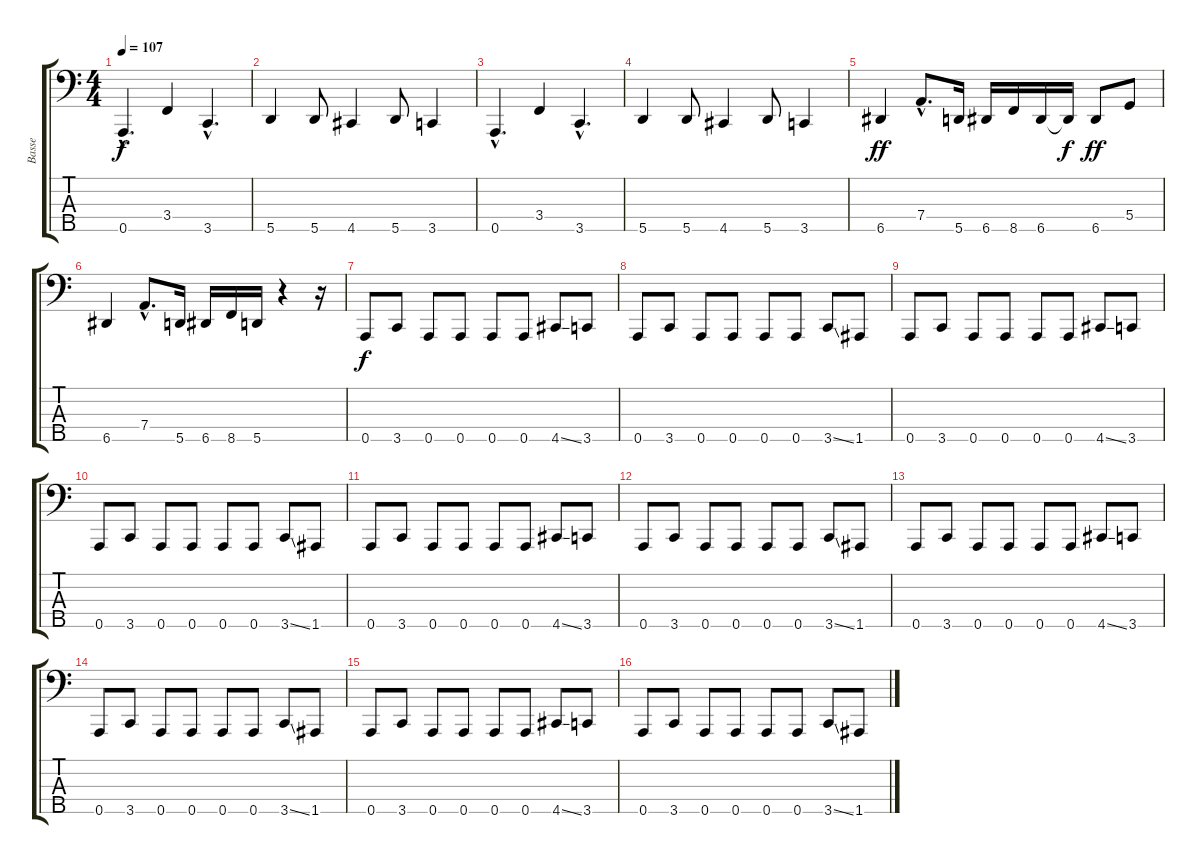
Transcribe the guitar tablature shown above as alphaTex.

\track ("Basse" "Basse") {instrument slapbass1}
\staff {score tabs}
\tuning (F2 C2 G1 D1 A0) {hide}
\ts (4 4)
\tempo 107
\clef f4
\ks c
0.5{hac}.4{d dy f} 3.4.4 3.5{hac}.4{d} |
5.5.4 5.5.8 4.5.4 5.5.8 3.5.4 |
0.5{hac}.4{d} 3.4.4 3.5{hac}.4{d} |
5.5.4 5.5.8 4.5.4 5.5.8 3.5.4 |
6.5.4{dy ff instrument electricbassfinger} 7.4{hac}.8{d} 5.5.16 6.5.16 8.5.16 6.5.16 6.5{t}.16{dy f} 6.5.8{dy ff} 5.4.8 |
6.5.4 7.4{hac}.8{d} 5.5.16 6.5.16 8.5.16 5.5.16 r.4 r.16 |
0.5.8{dy f} 3.5.8 0.5.8 0.5.8 0.5.8 0.5.8 4.5{ss}.8 3.5.8 |
0.5.8 3.5.8 0.5.8 0.5.8 0.5.8 0.5.8 3.5{ss}.8 1.5.8 |
0.5.8 3.5.8 0.5.8 0.5.8 0.5.8 0.5.8 4.5{ss}.8 3.5.8 |
0.5.8 3.5.8 0.5.8 0.5.8 0.5.8 0.5.8 3.5{ss}.8 1.5.8 |
0.5.8 3.5.8 0.5.8 0.5.8 0.5.8 0.5.8 4.5{ss}.8 3.5.8 |
0.5.8 3.5.8 0.5.8 0.5.8 0.5.8 0.5.8 3.5{ss}.8 1.5.8 |
0.5.8 3.5.8 0.5.8 0.5.8 0.5.8 0.5.8 4.5{ss}.8 3.5.8 |
0.5.8 3.5.8 0.5.8 0.5.8 0.5.8 0.5.8 3.5{ss}.8 1.5.8 |
0.5.8 3.5.8 0.5.8 0.5.8 0.5.8 0.5.8 4.5{ss}.8 3.5.8 |
0.5.8 3.5.8 0.5.8 0.5.8 0.5.8 0.5.8 3.5{ss}.8 1.5.8
